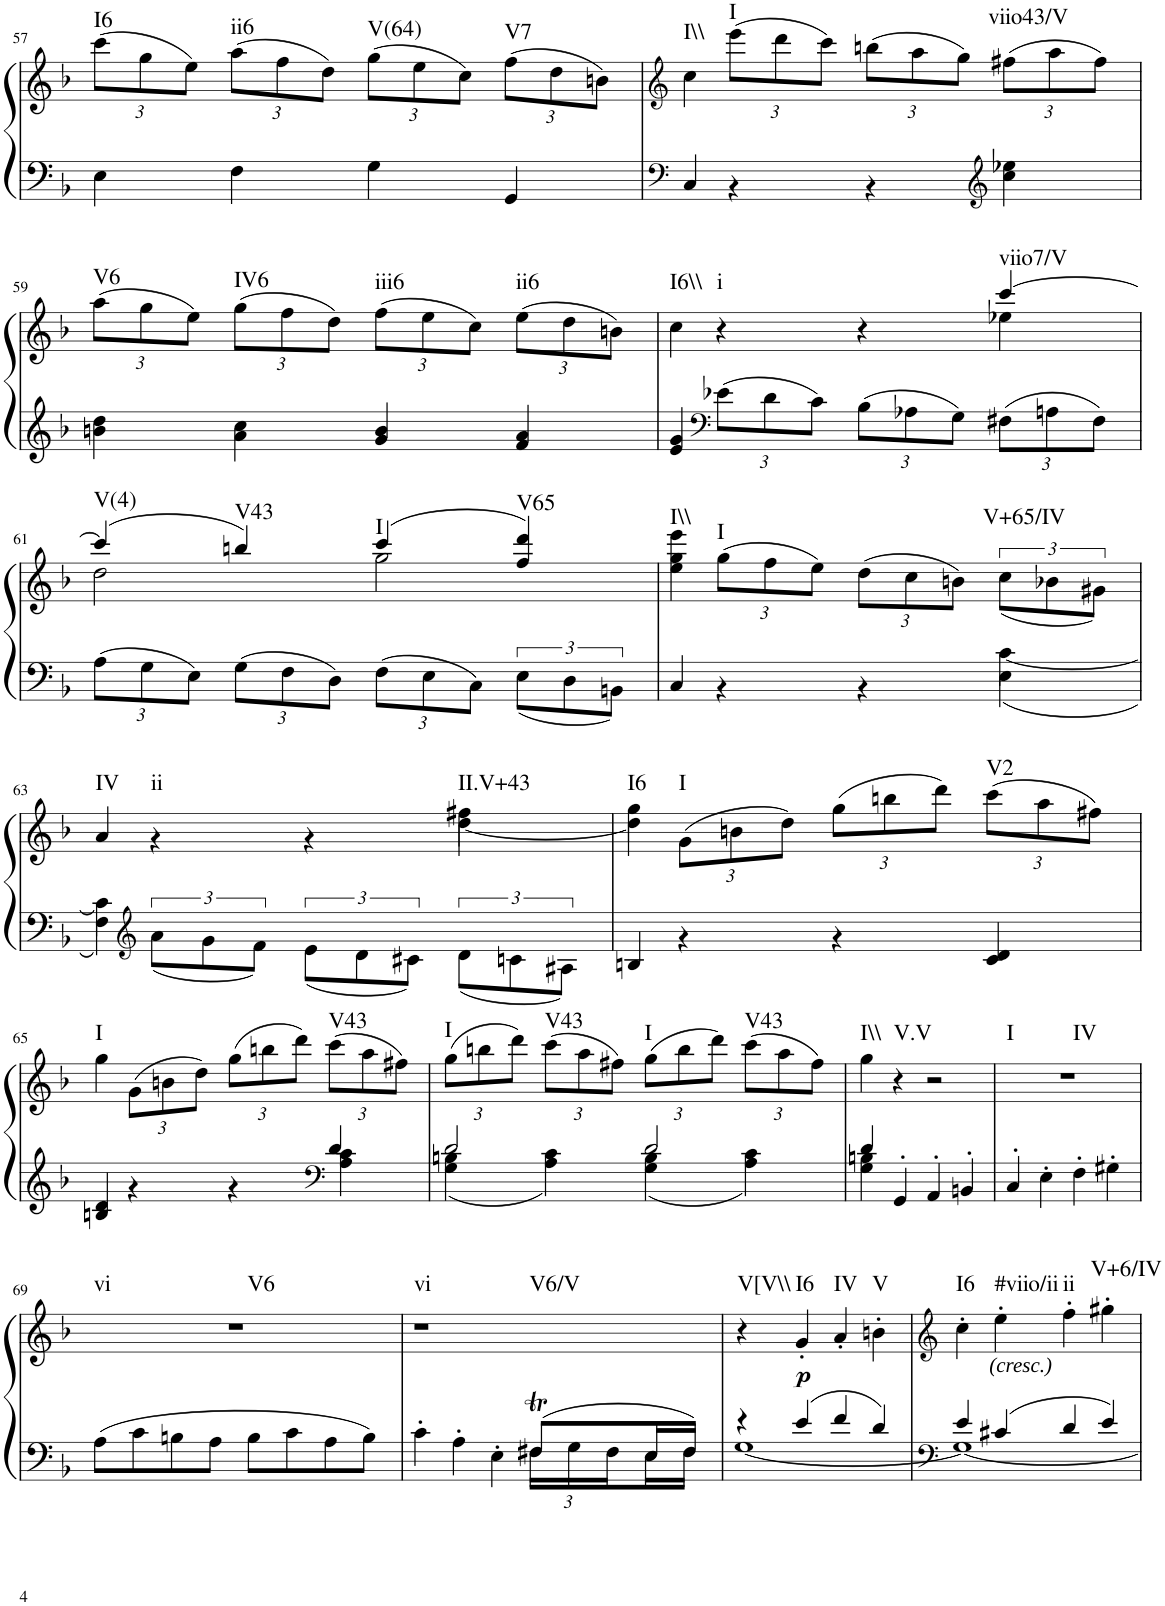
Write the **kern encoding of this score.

**kern	**kern	**dynam	**harte
*part1	*part1	*part1	*part1
*staff2	*staff1	*staff1/2	*
*I"unbenannt2	*	*	*
!!LO:PB:g=z
*clefF4	*clefG2	*	*
*k[b-]	*k[b-]	*	*
*M2/2	*M2/2	*	*
=57	=57	=57	=57
*^	*	*	*
*	*	*Xbrackettup	*	*
!	!	!	!	!LO:H:kt=I6
1ryy	4E\	(12ccc\L	.	N
.	.	12gg\	.	.
.	.	12ee\J)	.	.
!	!	!	!	!LO:H:kt=ii6
.	4F\	(12aa\L	.	N
.	.	12ff\	.	.
.	.	12dd\J)	.	.
!	!	!	!	!LO:H:kt=V(64)
.	4G\	(12gg\L	.	N
.	.	12ee\	.	.
.	.	12cc\J)	.	.
!	!	!	!	!LO:H:kt=V7
.	4GG/	(12ff\L	.	N
.	.	12dd\	.	.
.	.	12bn\J)	.	.
=58	=58	=58	=58	=58
*clefF4	*	*clefG2	*	*
!	!	!	!	!LO:H:kt=I\\
2ryy	4C/	4cc\	.	N
!	!	!	!	!LO:H:kt=I
.	4r	(12eee\L	.	N
.	.	12ddd\	.	.
.	.	12ccc\J)	.	.
4ryy	4r	(12bbn\L	.	.
.	.	12aa\	.	.
.	.	12gg\J)	.	.
*clefG2	*	*	*	*
!	!	!	!	!LO:H:kt=viio43/V
4ryy	4cc\ 4ee-X\	(12ff#X\L	.	N
.	.	12aa\	.	.
.	.	12ff#\J)	.	.
!!LO:LB:g=z
=59	=59	=59	=59	=59
!	!	!	!	!LO:H:kt=V6
2ryy	4bn\ 4dd\	(12aa\L	.	N
.	.	12gg\	.	.
.	.	12ee\J)	.	.
!	!	!	!	!LO:H:kt=IV6
.	4a\ 4cc\	(12gg\L	.	N
.	.	12ff\	.	.
.	.	12dd\J)	.	.
!	!	!	!	!LO:H:kt=iii6
4g/ 4b/	2ryy	(12ff\L	.	N
.	.	12ee\	.	.
.	.	12cc\J)	.	.
!	!	!	!	!LO:H:kt=ii6
4f/ 4a/	.	(12ee\L	.	N
.	.	12dd\	.	.
.	.	12bn\J)	.	.
*v	*v	*	*	*
=60	=60	=60	=60
*	*^	*	*
!	!	!	!	!LO:H:kt=I6\\
4e/ 4g/	4cc\	2.ryy	.	N
*clefF4	*	*	*	*
*Xbrackettup	*	*	*	*
!	!	!	!	!LO:H:kt=i
12e-X\L	4r	.	.	N
12d\	.	.	.	.
12c\J	.	.	.	.
12B-\L	4r	.	.	.
12A-X\	.	.	.	.
12G\J	.	.	.	.
!	!	!	!	!LO:H:kt=viio7/V
12F#X\L	[4ccc/	4ee-X\	.	N
12An\	.	.	.	.
12F#\J	.	.	.	.
!!LO:LB:g=z	!!
=61	=61	=61	=61	=61
*^	*	*	*	*
!	!	!	!	!	!LO:H:kt=V(4)
12A\L	2.ryy	(4ccc/]	2dd\	.	N
12G\	.	.	.	.	.
12E\J	.	.	.	.	.
!	!	!	!	!	!LO:H:kt=V43
12G\L	.	4bbn/)	.	.	N
12F\	.	.	.	.	.
12D\J	.	.	.	.	.
!	!	!	!	!	!LO:H:kt=I
12F\L	.	(4ccc/	2gg\	.	N
12E\	.	.	.	.	.
12C\J	.	.	.	.	.
*	*brackettup	*	*	*	*
!	!	!	!	!	!LO:H:kt=V65
4ryy	12E\L	4ff/ 4ddd/)	.	.	N
.	12D\	.	.	.	.
.	12BBn\J	.	.	.	.
=62	=62	=62	=62	=62	=62
!	!	!	!	!	!LO:H:kt=I\\
2ryy	4C/	4ee\ 4gg\ 4eee\	2.ryy	.	N
!	!	!	!	!	!LO:H:kt=I
.	4r	(12gg\L	.	.	N
.	.	12ff\	.	.	.
.	.	12ee\J)	.	.	.
4ryy	4r	(12dd\L	.	.	.
.	.	12cc\	.	.	.
.	.	12bn\J)	.	.	.
*	*	*	*brackettup	*	*
!	!	!	!	!	!LO:H:kt=V+65/IV
[4c\	4E\	4ryy	(12cc\L	.	N
.	.	.	12b-X\	.	.
.	.	.	12g#X\J)	.	.
!!LO:LB:g=z	!!
=63	=63	=63	=63	=63	=63
!	!	!	!	!	!LO:H:n=1:kt=IV
!	!	!	!	!	!LO:H:n=2:kt=ii
4c\]	4F\	2ryy	4a/	.	N N
*clefG2	*	*	*	*	*
4ryy	12a\L	.	4r	.	.
.	12g\	.	.	.	.
.	12f\J	.	.	.	.
2ryy	12e\L	4ryy	4r	.	.
.	12d\	.	.	.	.
.	12c#X\J	.	.	.	.
!	!	!	!	!	!LO:H:kt=II.V+43
.	12d\L	4ff#X\	[4dd\	.	N
.	12cn\	.	.	.	.
.	12A#X\J	.	.	.	.
=64	=64	=64	=64	=64	=64
!	!	!	!	!	!LO:H:kt=I6
1ryy	4Bn/	4gg\	4dd\]	.	N
*	*	*Xbrackettup	*	*	*
!	!	!	!	!	!LO:H:kt=I
.	4r	(12g\L	2.ryy	.	N
.	.	12bn\	.	.	.
.	.	12dd\J)	.	.	.
.	4r	(12gg\L	.	.	.
.	.	12bbn\	.	.	.
.	.	12ddd\J)	.	.	.
!	!	!	!	!	!LO:H:kt=V2
.	4c/ 4d/	(12ccc\L	.	.	N
.	.	12aa\	.	.	.
.	.	12ff#X\J)	.	.	.
*	*	*v	*v	*	*
!!LO:LB:g=z
=65	=65	=65	=65	=65
!	!	!	!	!LO:H:kt=I
2ryy	4Bn/ 4d/	4gg\	.	N
.	4r	(12g\L	.	.
.	.	12bn\	.	.
.	.	12dd\J)	.	.
4ryy	4r	(12gg\L	.	.
.	.	12bbn\	.	.
.	.	12ddd\J)	.	.
*clefF4	*	*	*	*
!	!	!	!	!LO:H:kt=V43
4d/	4A\ 4c\	(12ccc\L	.	N
.	.	12aa\	.	.
.	.	12ff#X\J)	.	.
=66	=66	=66	=66	=66
!	!	!	!	!LO:H:kt=I
2d/	4G\ 4Bn\	(12gg\L	.	N
.	.	12bbn\	.	.
.	.	12ddd\J)	.	.
!	!	!	!	!LO:H:kt=V43
.	4A\ 4c\	(12ccc\L	.	N
.	.	12aa\	.	.
.	.	12ff#X\J)	.	.
!	!	!	!	!LO:H:kt=I
2d/	4G\ 4B\	(12gg\L	.	N
.	.	12bb\	.	.
.	.	12ddd\J)	.	.
!	!	!	!	!LO:H:kt=V43
.	4A\ 4c\	(12ccc\L	.	N
.	.	12aa\	.	.
.	.	12ff#\J)	.	.
=67	=67	=67	=67	=67
!	!	!	!	!LO:H:kt=I\\
4d/	4G\ 4Bn\	4gg\	.	N
!	!	!	!	!LO:H:kt=V.V
4ryy	4GG'/	4r	.	N
2ryy	4AA'/	2r	.	.
.	4BBn'/	.	.	.
=68	=68	=68	=68	=68
!	!	!	!	!LO:H:n=1:kt=I
!	!	!	!	!LO:H:n=2:kt=IV
4ryy	4C'/	1r	.	N N
4E'\	2.ryy	.	.	.
4F'\	.	.	.	.
4G#X'\	.	.	.	.
*v	*v	*	*	*
!!LO:LB:g=z
=69	=69	=69	=69
!	!	!	!LO:H:n=1:kt=vi
!	!	!	!LO:H:n=2:kt=V6
8A\L	1r	.	N N
8c\	.	.	.
8Bn\	.	.	.
8A\J	.	.	.
8B\L	.	.	.
8c\	.	.	.
8A\	.	.	.
8B\J	.	.	.
=70	=70	=70	=70
*^	*	*	*
!	!	!	!	!LO:H:n=1:kt=vi
!	!	!	!	!LO:H:n=2:kt=V6/V
4c'\	2.ryy	1r	.	N N
4A'\	.	.	.	.
4E'\	.	.	.	.
*	*Xbrackettup	*	*	*
8F#Xt/L	24F#\LL	.	.	.
.	24G\	.	.	.
.	24F#\	.	.	.
16E/L	16E\	.	.	.
16F#/JJ	16F#\JJ	.	.	.
=71	=71	=71	=71	=71
!	!	!	!	!LO:H:kt=V[V\\
4r	[1G	4r	.	N
!	!	!	!LO:DY:b	!LO:H:kt=I6
4e/	.	4g'/	p	N
!	!	!	!	!LO:H:kt=IV
4f/	.	4a'/	.	N
!	!	!	!	!LO:H:kt=V
4d/	.	4bn'\	.	N
=72	=72	=72	=72	=72
*clefF4	*	*clefG2	*	*
!	!	!	!	!LO:H:kt=I6
4e/	1G_	4cc'\	.	N
!	!	!LO:TX:b:i:t=(cresc.)	!	!LO:H:kt=#viio/ii
4c#X/	.	4ee'\	.	N
!	!	!	!	!LO:H:kt=ii
4d/	.	4ff'\	.	N
!	!	!	!	!LO:H:kt=V+6/IV
4e/	.	4gg#X'\	.	N
*v	*v	*	*	*
=	=	=	=
*-	*-	*-	*-
